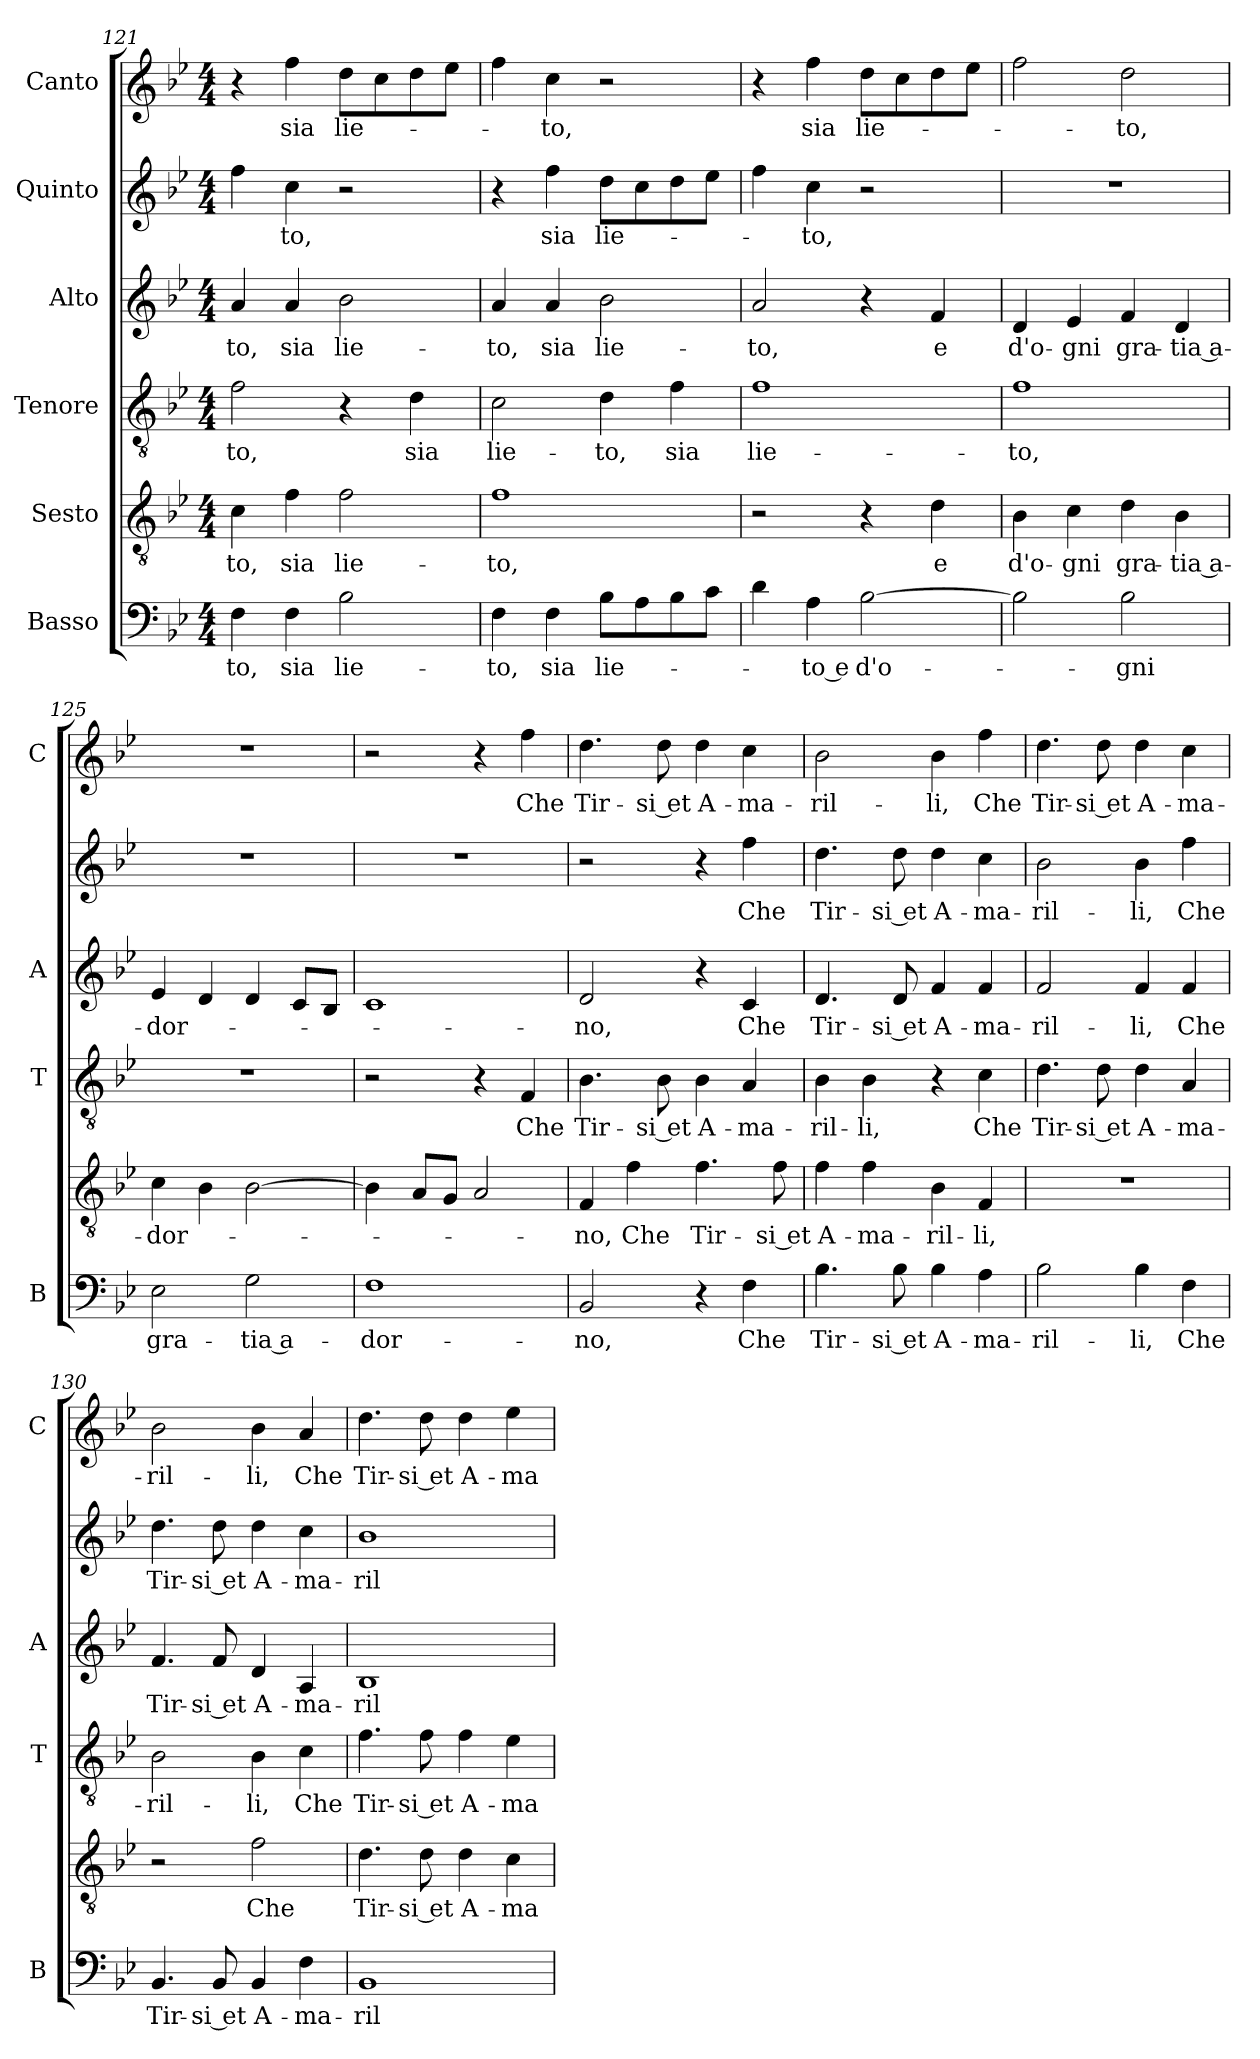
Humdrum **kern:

**kern	**text	**kern	**text	**kern	**text	**kern	**text	**kern	**text	**kern	**text
*part6	*part6	*part5	*part5	*part4	*part4	*part3	*part3	*part2	*part2	*part1	*part1
*staff6	*staff6	*staff5	*staff5	*staff4	*staff4	*staff3	*staff3	*staff2	*staff2	*staff1	*staff1
*I"Basso	*	*I"Sesto	*	*I"Tenore	*	*I"Alto	*	*I"Quinto	*	*I"Canto	*
*I'B	*	*	*	*I'T	*	*I'A	*	*	*	*I'C	*
*clefF4	*	*clefGv2	*	*clefGv2	*	*clefG2	*	*clefG2	*	*clefG2	*
*k[b-e-]	*	*k[b-e-]	*	*k[b-e-]	*	*k[b-e-]	*	*k[b-e-]	*	*k[b-e-]	*
*B-:	*	*B-:	*	*B-:	*	*B-:	*	*B-:	*	*B-:	*
*M4/4	*	*M4/4	*	*M4/4	*	*M4/4	*	*M4/4	*	*M4/4	*
=121	=121	=121	=121	=121	=121	=121	=121	=121	=121	=121	=121
!	!LO:LY:b	!	!LO:LY:b	!	!LO:LY:b	!	!LO:LY:b	!	!	!	!
4F\	-to,	4c\	-to,	2f\	-to,	4a/	-to,	4ff\	.	4r	.
!	!LO:LY:b	!	!LO:LY:b	!	!	!	!LO:LY:b	!	!LO:LY:b	!	!LO:LY:b
4F\	sia	4f\	sia	.	.	4a/	sia	4cc\	-to,	4ff\	sia
!	!LO:LY:b	!	!LO:LY:b	!	!	!	!LO:LY:b	!	!	!	!LO:LY:b
2B-\	lie-	2f\	lie-	4r	.	2b-\	lie-	2r	.	8dd\L	lie-
.	.	.	.	.	.	.	.	.	.	8cc\	.
!	!	!	!	!	!LO:LY:b	!	!	!	!	!	!
.	.	.	.	4d\	sia	.	.	.	.	8dd\	.
.	.	.	.	.	.	.	.	.	.	8ee-\J	.
=122	=122	=122	=122	=122	=122	=122	=122	=122	=122	=122	=122
!	!LO:LY:b	!	!LO:LY:b	!	!LO:LY:b	!	!LO:LY:b	!	!	!	!
4F\	-to,	1f	-to,	2c\	lie-	4a/	-to,	4r	.	4ff\	.
!	!LO:LY:b	!	!	!	!	!	!LO:LY:b	!	!LO:LY:b	!	!LO:LY:b
4F\	sia	.	.	.	.	4a/	sia	4ff\	sia	4cc\	-to,
!	!LO:LY:b	!	!	!	!LO:LY:b	!	!LO:LY:b	!	!LO:LY:b	!	!
8B-\L	lie-	.	.	4d\	-to,	2b-\	lie-	8dd\L	lie-	2r	.
8A\	.	.	.	.	.	.	.	8cc\	.	.	.
!	!	!	!	!	!LO:LY:b	!	!	!	!	!	!
8B-\	.	.	.	4f\	sia	.	.	8dd\	.	.	.
8c\J	.	.	.	.	.	.	.	8ee-\J	.	.	.
=123	=123	=123	=123	=123	=123	=123	=123	=123	=123	=123	=123
!	!	!	!	!	!LO:LY:b	!	!LO:LY:b	!	!	!	!
4d\	.	2r	.	1f	lie-	2a/	-to,	4ff\	.	4r	.
!	!LO:LY:b	!	!	!	!	!	!	!	!LO:LY:b	!	!LO:LY:b
4A\	-to e	.	.	.	.	.	.	4cc\	-to,	4ff\	sia
!	!LO:LY:b	!	!	!	!	!	!	!	!	!	!LO:LY:b
[2B-\	d'o-	4r	.	.	.	4r	.	2r	.	8dd\L	lie-
.	.	.	.	.	.	.	.	.	.	8cc\	.
!	!	!	!LO:LY:b	!	!	!	!LO:LY:b	!	!	!	!
.	.	4d\	e	.	.	4f/	e	.	.	8dd\	.
.	.	.	.	.	.	.	.	.	.	8ee-\J	.
=124	=124	=124	=124	=124	=124	=124	=124	=124	=124	=124	=124
!	!	!	!LO:LY:b	!	!LO:LY:b	!	!LO:LY:b	!	!	!	!
2B-\]	.	4B-\	d'o-	1f	-to,	4d/	d'o-	1r	.	2ff\	.
!	!	!	!LO:LY:b	!	!	!	!LO:LY:b	!	!	!	!
.	.	4c\	-gni	.	.	4e-/	-gni	.	.	.	.
!	!LO:LY:b	!	!LO:LY:b	!	!	!	!LO:LY:b	!	!	!	!LO:LY:b
2B-\	-gni	4d\	gra-	.	.	4f/	gra-	.	.	2dd\	-to,
!	!	!	!LO:LY:b	!	!	!	!LO:LY:b	!	!	!	!
.	.	4B-\	-tia a-	.	.	4d/	-tia a-	.	.	.	.
=125	=125	=125	=125	=125	=125	=125	=125	=125	=125	=125	=125
!	!LO:LY:b	!	!LO:LY:b	!	!	!	!LO:LY:b	!	!	!	!
2E-\	gra-	4c\	-dor-	1r	.	4e-/	-dor-	1r	.	1r	.
.	.	4B-\	.	.	.	4d/	.	.	.	.	.
!	!LO:LY:b	!	!	!	!	!	!	!	!	!	!
2G\	-tia a-	[2B-\	.	.	.	4d/	.	.	.	.	.
.	.	.	.	.	.	8c/L	.	.	.	.	.
.	.	.	.	.	.	8B-/J	.	.	.	.	.
=126	=126	=126	=126	=126	=126	=126	=126	=126	=126	=126	=126
!	!LO:LY:b	!	!	!	!	!	!	!	!	!	!
1F	-dor-	4B-\]	.	2r	.	1c	.	1r	.	2r	.
.	.	8A/L	.	.	.	.	.	.	.	.	.
.	.	8G/J	.	.	.	.	.	.	.	.	.
.	.	2A/	.	4r	.	.	.	.	.	4r	.
!	!	!	!	!	!LO:LY:b	!	!	!	!	!	!LO:LY:b
.	.	.	.	4F/	Che	.	.	.	.	4ff\	Che
=127	=127	=127	=127	=127	=127	=127	=127	=127	=127	=127	=127
!	!LO:LY:b	!	!LO:LY:b	!	!LO:LY:b	!	!LO:LY:b	!	!	!	!LO:LY:b
2BB-/	-no,	4F/	-no,	4.B-\	Tir-	2d/	-no,	2r	.	4.dd\	Tir-
!	!	!	!LO:LY:b	!	!	!	!	!	!	!	!
.	.	4f\	Che	.	.	.	.	.	.	.	.
!	!	!	!	!	!LO:LY:b	!	!	!	!	!	!LO:LY:b
.	.	.	.	8B-\	-si et	.	.	.	.	8dd\	-si et
!	!	!	!LO:LY:b	!	!LO:LY:b	!	!	!	!	!	!LO:LY:b
4r	.	4.f\	Tir-	4B-\	A-	4r	.	4r	.	4dd\	A-
!	!LO:LY:b	!	!	!	!LO:LY:b	!	!LO:LY:b	!	!LO:LY:b	!	!LO:LY:b
4F\	Che	.	.	4A/	-ma-	4c/	Che	4ff\	Che	4cc\	-ma-
!	!	!	!LO:LY:b	!	!	!	!	!	!	!	!
.	.	8f\	-si et	.	.	.	.	.	.	.	.
!!LO:PB:g=z
=128	=128	=128	=128	=128	=128	=128	=128	=128	=128	=128	=128
!	!LO:LY:b	!	!LO:LY:b	!	!LO:LY:b	!	!LO:LY:b	!	!LO:LY:b	!	!LO:LY:b
4.B-\	Tir-	4f\	A-	4B-\	-ril-	4.d/	Tir-	4.dd\	Tir-	2b-\	-ril-
!	!	!	!LO:LY:b	!	!LO:LY:b	!	!	!	!	!	!
.	.	4f\	-ma-	4B-\	-li,	.	.	.	.	.	.
!	!LO:LY:b	!	!	!	!	!	!LO:LY:b	!	!LO:LY:b	!	!
8B-\	-si et	.	.	.	.	8d/	-si et	8dd\	-si et	.	.
!	!LO:LY:b	!	!LO:LY:b	!	!	!	!LO:LY:b	!	!LO:LY:b	!	!LO:LY:b
4B-\	A-	4B-\	-ril-	4r	.	4f/	A-	4dd\	A-	4b-\	-li,
!	!LO:LY:b	!	!LO:LY:b	!	!LO:LY:b	!	!LO:LY:b	!	!LO:LY:b	!	!LO:LY:b
4A\	-ma-	4F/	-li,	4c\	Che	4f/	-ma-	4cc\	-ma-	4ff\	Che
=129	=129	=129	=129	=129	=129	=129	=129	=129	=129	=129	=129
!	!LO:LY:b	!	!	!	!LO:LY:b	!	!LO:LY:b	!	!LO:LY:b	!	!LO:LY:b
2B-\	-ril-	1r	.	4.d\	Tir-	2f/	-ril-	2b-\	-ril-	4.dd\	Tir-
!	!	!	!	!	!LO:LY:b	!	!	!	!	!	!LO:LY:b
.	.	.	.	8d\	-si et	.	.	.	.	8dd\	-si et
!	!LO:LY:b	!	!	!	!LO:LY:b	!	!LO:LY:b	!	!LO:LY:b	!	!LO:LY:b
4B-\	-li,	.	.	4d\	A-	4f/	-li,	4b-\	-li,	4dd\	A-
!	!LO:LY:b	!	!	!	!LO:LY:b	!	!LO:LY:b	!	!LO:LY:b	!	!LO:LY:b
4F\	Che	.	.	4A/	-ma-	4f/	Che	4ff\	Che	4cc\	-ma-
=130	=130	=130	=130	=130	=130	=130	=130	=130	=130	=130	=130
!	!LO:LY:b	!	!	!	!LO:LY:b	!	!LO:LY:b	!	!LO:LY:b	!	!LO:LY:b
4.BB-/	Tir-	2r	.	2B-\	-ril-	4.f/	Tir-	4.dd\	Tir-	2b-\	-ril-
!	!LO:LY:b	!	!	!	!	!	!LO:LY:b	!	!LO:LY:b	!	!
8BB-/	-si et	.	.	.	.	8f/	-si et	8dd\	-si et	.	.
!	!LO:LY:b	!	!LO:LY:b	!	!LO:LY:b	!	!LO:LY:b	!	!LO:LY:b	!	!LO:LY:b
4BB-/	A-	2f\	Che	4B-\	-li,	4d/	A-	4dd\	A-	4b-\	-li,
!	!LO:LY:b	!	!	!	!LO:LY:b	!	!LO:LY:b	!	!LO:LY:b	!	!LO:LY:b
4F\	-ma-	.	.	4c\	Che	4A/	-ma-	4cc\	-ma-	4a/	Che
=131	=131	=131	=131	=131	=131	=131	=131	=131	=131	=131	=131
!	!LO:LY:b	!	!LO:LY:b	!	!LO:LY:b	!	!LO:LY:b	!	!LO:LY:b	!	!LO:LY:b
1BB-	-ril-	4.d\	Tir-	4.f\	Tir-	1B-	-ril-	1b-	-ril-	4.dd\	Tir-
!	!	!	!LO:LY:b	!	!LO:LY:b	!	!	!	!	!	!LO:LY:b
.	.	8d\	-si et	8f\	-si et	.	.	.	.	8dd\	-si et
!	!	!	!LO:LY:b	!	!LO:LY:b	!	!	!	!	!	!LO:LY:b
.	.	4d\	A-	4f\	A-	.	.	.	.	4dd\	A-
!	!	!	!LO:LY:b	!	!LO:LY:b	!	!	!	!	!	!LO:LY:b
.	.	4c\	-ma-	4e-\	-ma-	.	.	.	.	4ee-\	-ma-
=	=	=	=	=	=	=	=	=	=	=	=
*-	*-	*-	*-	*-	*-	*-	*-	*-	*-	*-	*-
